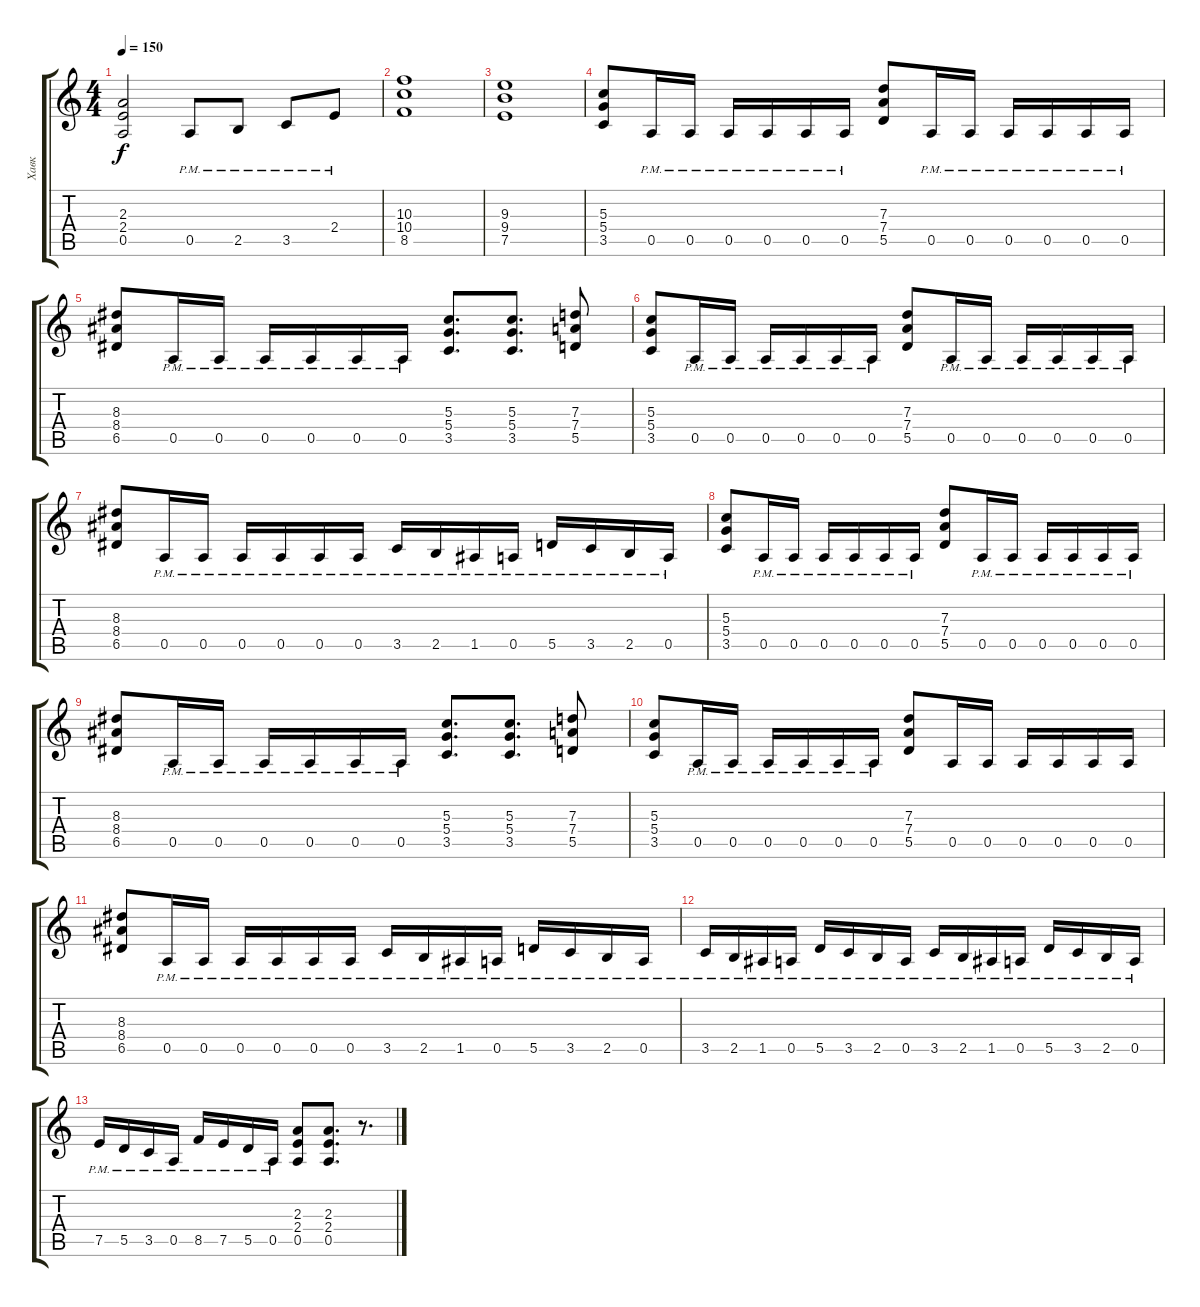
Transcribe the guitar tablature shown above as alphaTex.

\track ("Хавк" "Хавк") {instrument distortionguitar}
\staff {score tabs}
\tuning (E4 B3 G3 D3 A2 E2) {hide}
\ts (4 4)
\tempo 150
\clef g2
\ks c
(2.3 2.4 0.5).2{dy f} 0.5{pm}.8 2.5{pm}.8 3.5{pm}.8 2.4{pm}.8 |
(10.3 10.4 8.5).1 |
(9.3 9.4 7.5).1 |
(5.3 5.4 3.5).8 0.5{pm}.16 0.5{pm}.16 0.5{pm}.16 0.5{pm}.16 0.5{pm}.16 0.5{pm}.16 (7.3 7.4 5.5).8 0.5{pm}.16 0.5{pm}.16 0.5{pm}.16 0.5{pm}.16 0.5{pm}.16 0.5{pm}.16 |
(8.3 8.4 6.5).8 0.5{pm}.16 0.5{pm}.16 0.5{pm}.16 0.5{pm}.16 0.5{pm}.16 0.5{pm}.16 (5.3 5.4 3.5).8{d} (5.3 5.4 3.5).8{d} (7.3 7.4 5.5).8 |
(5.3 5.4 3.5).8 0.5{pm}.16 0.5{pm}.16 0.5{pm}.16 0.5{pm}.16 0.5{pm}.16 0.5{pm}.16 (7.3 7.4 5.5).8 0.5{pm}.16 0.5{pm}.16 0.5{pm}.16 0.5{pm}.16 0.5{pm}.16 0.5{pm}.16 |
(8.3 8.4 6.5).8 0.5{pm}.16 0.5{pm}.16 0.5{pm}.16 0.5{pm}.16 0.5{pm}.16 0.5{pm}.16 3.5{pm}.16 2.5{pm}.16 1.5{pm}.16 0.5{pm}.16 5.5{pm}.16 3.5{pm}.16 2.5{pm}.16 0.5{pm}.16 |
(5.3 5.4 3.5).8 0.5{pm}.16 0.5{pm}.16 0.5{pm}.16 0.5{pm}.16 0.5{pm}.16 0.5{pm}.16 (7.3 7.4 5.5).8 0.5{pm}.16 0.5{pm}.16 0.5{pm}.16 0.5{pm}.16 0.5{pm}.16 0.5{pm}.16 |
(8.3 8.4 6.5).8 0.5{pm}.16 0.5{pm}.16 0.5{pm}.16 0.5{pm}.16 0.5{pm}.16 0.5{pm}.16 (5.3 5.4 3.5).8{d} (5.3 5.4 3.5).8{d} (7.3 7.4 5.5).8 |
(5.3 5.4 3.5).8 0.5{pm}.16 0.5{pm}.16 0.5{pm}.16 0.5{pm}.16 0.5{pm}.16 0.5{pm}.16 (7.3 7.4 5.5).8 0.5.16 0.5.16 0.5.16 0.5.16 0.5.16 0.5.16 |
(8.3 8.4 6.5).8 0.5{pm}.16 0.5{pm}.16 0.5{pm}.16 0.5{pm}.16 0.5{pm}.16 0.5{pm}.16 3.5{pm}.16 2.5{pm}.16 1.5{pm}.16 0.5{pm}.16 5.5{pm}.16 3.5{pm}.16 2.5{pm}.16 0.5{pm}.16 |
3.5{pm}.16 2.5{pm}.16 1.5{pm}.16 0.5{pm}.16 5.5{pm}.16 3.5{pm}.16 2.5{pm}.16 0.5{pm}.16 3.5{pm}.16 2.5{pm}.16 1.5{pm}.16 0.5{pm}.16 5.5{pm}.16 3.5{pm}.16 2.5{pm}.16 0.5{pm}.16 |
7.5{pm}.16 5.5{pm}.16 3.5{pm}.16 0.5{pm}.16 8.5{pm}.16 7.5{pm}.16 5.5{pm}.16 0.5{pm}.16 (2.3 2.4 0.5).8 (2.3 2.4 0.5).8{d} r.8{d}
